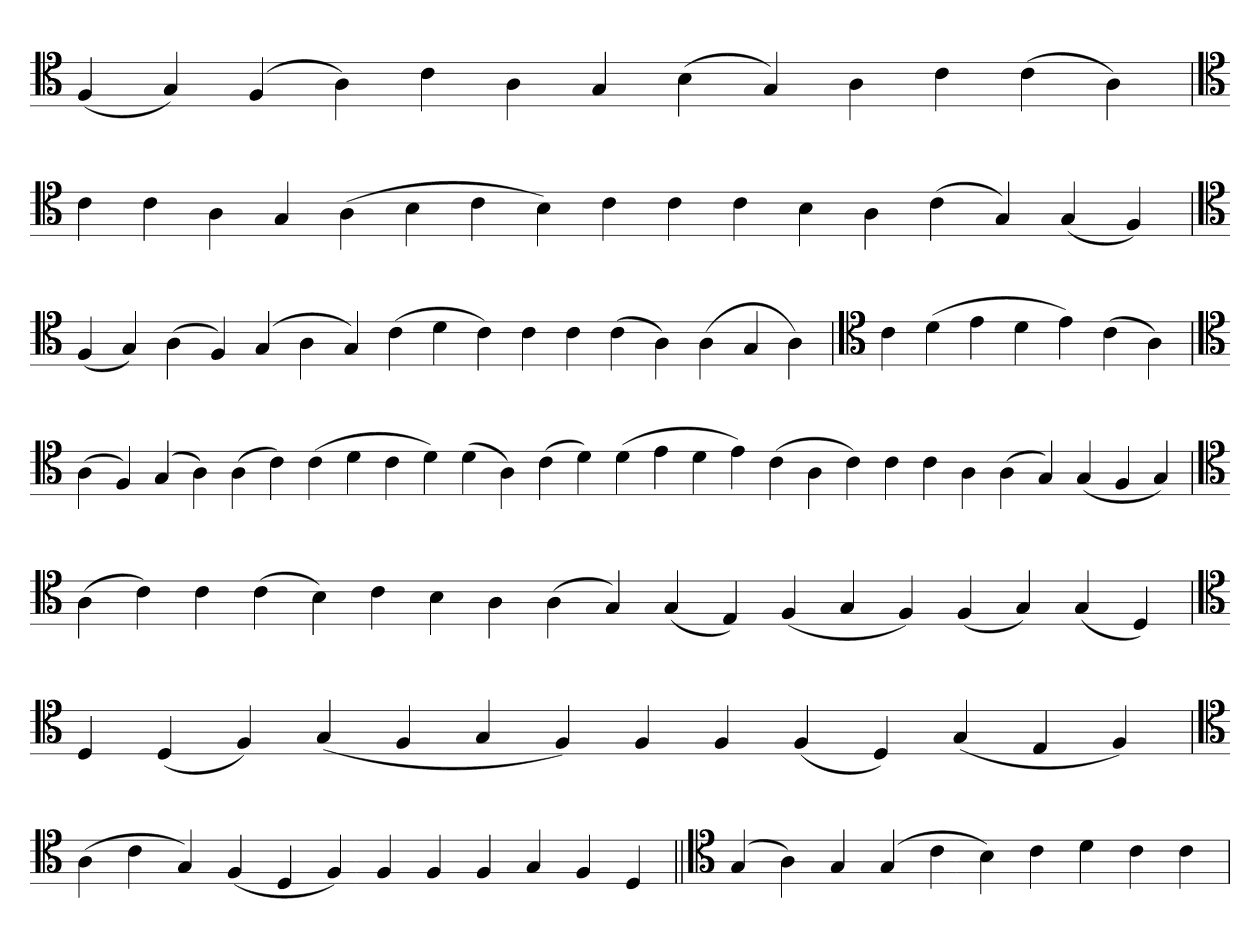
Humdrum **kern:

**kern
*part1
*staff1
*clefC4
=
(4F
4G)
(4F
4A)
4c
4A
4G
(4B
4G)
4A
4c
(4c
4A)
=`
*clefC4
4c
4c
4A
4G
(4A
4B
4c
4B)
4c
4c
4c
4B
4A
(4c
4G)
(4G
4F)
=
*clefC4
(4F
4G)
(4A
4F)
(4G
4A
4G)
(4c
4d
4c)
4c
4c
(4c
4A)
(4A
4G
4A)
=`
*clefC4
4c
(4d
4e
4d
4e)
(4c
4A)
=`
*clefC4
(4A
4F)
(4G
4A)
(4A
4c)
(4c
4d
4c
4d)
(4d
4A)
(4c
4d)
(4d
4e
4d
4e)
(4c
4A
4c)
4c
4c
4A
(4A
4G)
(4G
4F
4G)
=
*clefC4
(4A
4c)
4c
(4c
4B)
4c
4B
4A
(4A
4G)
(4G
4E)
(4F
4G
4F)
(4F
4G)
(4G
4D)
='
*clefC4
4D
(4D
4F)
(4G
4F
4G
4F)
4F
4F
(4F
4D)
(4G
4E
4F)
=`
*clefC4
(4A
4c
4G)
(4F
4D
4F)
4F
4F
4F
4G
4F
4D
=||
*clefC4
(4G
4A)
4G
(4G
4c
4B)
4c
4d
4c
4c
=`
*-
